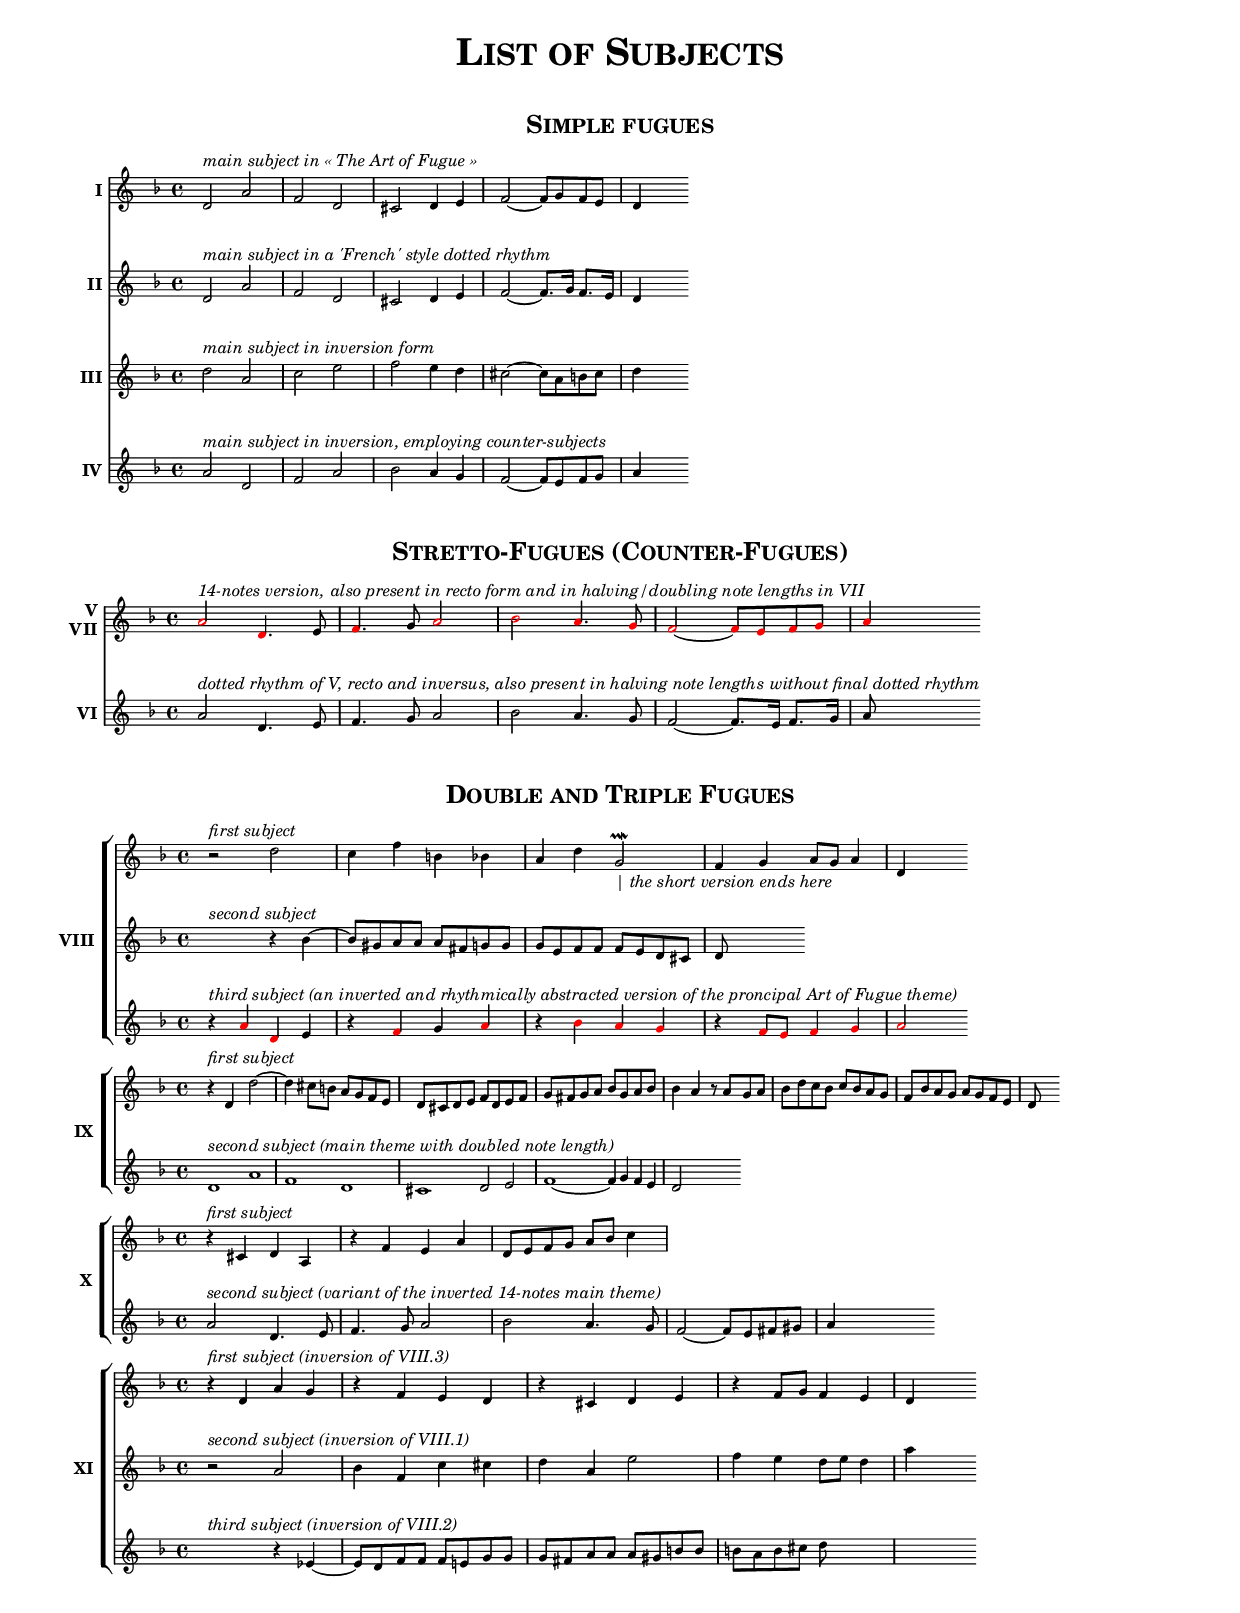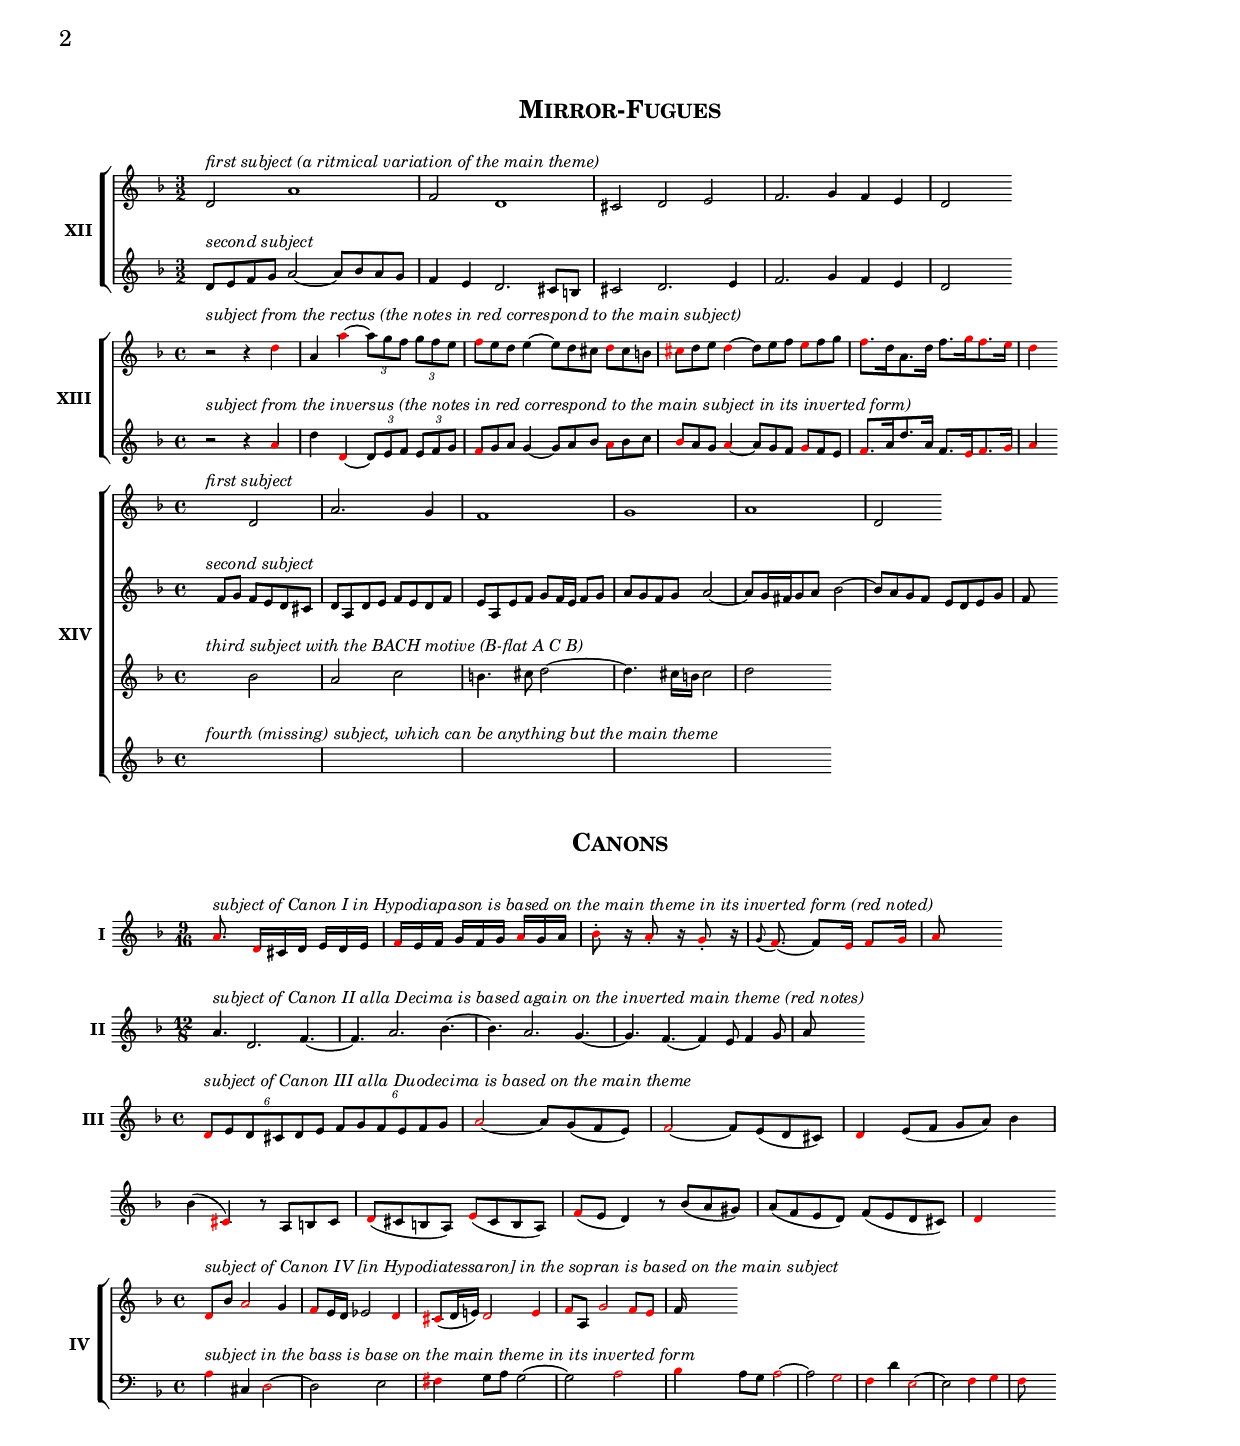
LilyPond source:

\include "./macros.ly"

commonSettings = {
  \time 4/4
  \key d \minor
  %\once\override Staff.TimeSignature.stencil = ##f
  \override Score.BarNumber.break-visibility = ##(#f #f #f)
  \override Staff.NoteHead.style = #'baroque
}

CommonSubjectI = {
  \commonSettings
  | d'2^\markup \abs-fontsize #8 \italic { "main subject in « The Art of Fugue »" }
    a'
  | f d | cis d4 e | f2~ f8 g f e | d4 s
}
CommonSubjectII = {
  \commonSettings
  | d'2^\markup \abs-fontsize #8 \italic { "main subject in a 'French' style dotted rhythm" }
    a'
  | f d | cis d4 e | f2~ f8. g16 f8. e16 | d4 s
}
CommonSubjectIII = {
  \commonSettings
  | d''2^\markup \abs-fontsize #8 \italic { "main subject in inversion form" }
    a
  | c e | f e4 d | cis2~ cis8 a b cis | d4 s
}
CommonSubjectIV = {
  \commonSettings
  | a'2^\markup \abs-fontsize #8 \italic { "main subject in inversion, employing counter-subjects" }
    d,
  | f a | bes a4 g | f2~ f8 e f g | a4 s
}
CommonSubjectV = {
  \commonSettings
  | \red a'2^\markup \abs-fontsize #8 \italic  {
      "14-notes version,"
      "also present in recto form and in halving/doubling note lengths in VII"
    }
    \once\override Stem.length = #6 \red d,4. e8
  | \red f4. g8 \red a2
  | \red bes \red a4. \red g8
  | \red \red f2~ \red f8 \red e \red f \red g
  | \red a4 s
}

CommonSubjectVI = {
  \commonSettings
  | a'2^\markup \abs-fontsize #8 \italic  {
      "dotted rhythm of V, recto and inversus, also present in halving note lengths"
      "without final dotted rhythm"
    }
    \once\override Stem.length = #5 d,4. e8
  | f4. g8 a2 | bes a4. g8 | f2~ f8. e16 f8. g16 | a8 s4.
}

SubjectVIIIFirst = \relative {
  \commonSettings
  | r2^\markup \abs-fontsize #8 \italic { "first subject" }
    d''
  | c4 f b, bes | a d g,2^\prallmordent_\markup \abs-fontsize #8 \italic { "| the short version ends here" }
  | f4 g a8 g a4 | d,4 s
}
SubjectVIIISecond = \relative {
  \commonSettings
  | s2^\markup \abs-fontsize #8 \italic { "second subject" }
    r4 bes'~
  | bes8 gis a a a fis g g | g e f f f e d cis | d s4.
}
SubjectVIIIThird = \relative {
  \commonSettings
  | r4^\markup \abs-fontsize #8 \italic {
      "third subject (an inverted and rhythmically abstracted version of the proncipal Art of Fugue theme)"
    }
    \red a' \red d, e | r \red f g \red a | r \red bes \red a \red g | r \red { f8 e f4 g | a2 } % s
}

SubjectIXFirst = {
  \commonSettings
  | r4^\markup \abs-fontsize #8 \italic {
      "first subject"
    }
    d' d'2~ | d4 cis8 b a g f e | d cis d e f d e f | g fis g a bes g a bes | bes4 a r8 a g a
  | bes d c bes c bes a g | f bes a g a g f e | d s
}
SubjectIXSecond = {
  \commonSettings
  | d'1*1/2^\markup \abs-fontsize #8 \italic {
      "second subject (main theme with doubled note length)"
    }
    a' | f d | cis d2*1/2 e | f1*1/2~ f4*1/2 g f e | d2*1/2 s1*1/2
}

SubjectXFirst = {
  \commonSettings
  | r4^\markup \abs-fontsize #8 \italic {
      "first subject"
    }
    cis' d a | r f' e a | d,8 e f g a bes c4 | % c8 bes a g fis d g4
}
SubjectXSecond = {
  \commonSettings
  | a'2^\markup \abs-fontsize #8 \italic {
      "second subject (variant of the inverted 14-notes main theme)"
    }
    d,4. e8 | f4. g8 a2 | bes a4. g8 | f2~ f8 e fis gis | a4 s2
}

SubjectXIFirst = {
  \commonSettings
  | r4^\markup \abs-fontsize #8 \italic {
      "first subject (inversion of VIII.3)"
    }
    d' a' g
  | r f e d | r cis d e | r f8 g f4 e | d4 s
}
SubjectXISecond = {
  \commonSettings
  | r2^\markup \abs-fontsize #8 \italic {
      "second subject (inversion of VIII.1)"
    }
    a'
  | bes4 f c' cis | d a e'2 | f4 e d8 e d4 | a'4 s
}
SubjectXIThird = {
  \commonSettings
  | s2^\markup \abs-fontsize #8 \italic {
      "third subject (inversion of VIII.2)"
    }
    r4 ees'~
  | ees8 d f f f e g g | g fis a a a gis b b | b a b cis d s4. | s2
}

SubjectXIIFirst = {
  \commonSettings
  | \time 3/2
    d'2^\markup \abs-fontsize #8 \italic {
      "first subject (a ritmical variation of the main theme)"
    }
    a'1
  | f2 d1 | cis2 d e | f2. g4 f e | d2 s4
}
SubjectXIISecond = {
  \commonSettings
  | \time 3/2
    d'8^\markup \abs-fontsize #8 \italic { "second subject" }
    e f g a2~ a8 bes a g | f4 e d2. cis8 b | cis2 d2. e4 | f2. g4 f e | d2 s4
}

SubjectXIIIFirst = {
  \commonSettings
  | r2^\markup \abs-fontsize #8 \italic {
      "subject from the rectus (the notes in red correspond to the main subject)"
    }
    r4 \red d'' | a \red a'~ \tuplet 3/2 { a8 g f } \tuplet 3/2 { g f e }
  | \omit TupletNumber \tuplet 3/2 { \red f e d } e4~ \tuplet 3/2 { e8 d cis } \tuplet 3/2 { \red d cis b }
  | \tuplet 3/2 { \red cis d e } \red d4~ \tuplet 3/2 { d8 e f } \tuplet 3/2 { \red e f g }
  | \red f8.[ d16 a8. d16] f8.[ \red g16 \red f8. \red e16] | \red d4
}
SubjectXIIISecond = {
  \commonSettings
  | r2^\markup \abs-fontsize #8 \italic {
      "subject from the inversus (the notes in red correspond to the main subject in its inverted form)"
    }
    r4 \red a' | d \red d,~ \tuplet 3/2 { d8 e f } \tuplet 3/2 { e f g }
  | \omit TupletNumber \tuplet 3/2 { \red f g a } g4~ \tuplet 3/2 { g8 a bes } \tuplet 3/2 { \red a bes c }
  | \tuplet 3/2 { \red bes a g } \red a4~ \tuplet 3/2 { a8 g f } \tuplet 3/2 { \red g f e }
  | \red f8.[ a16 d8. a16] f8.[ \red e16 \red f8. \red g16] | \red a4
}

SubjectXIVFirst = {
  \commonSettings
  | s2^\markup \abs-fontsize #8 \italic { "first subject" }
    d'
  | a'2. g4 | f1 | g | a | d,2 % s
}
SubjectXIVSecond = {
  \commonSettings
  | s4^\markup \abs-fontsize #8 \italic { "second subject" }
    f'8 g f e d cis
  | d a d e f e d f | e a, e' f g f16 e f8 g | a g f g a2~ | a8[ g16 fis g8 a] bes2~ | bes8 a g f e d e g
  | f s % s2.
}
SubjectXIVThird = {
  \commonSettings
  | s2^\markup \abs-fontsize #8 \italic {
      "third subject with the BACH motive (B-flat A C B)"
    }
    bes'
  | a c | b4. cis8 d2~ | d4. cis16 b  cis2 | d % s
}
SubjectXIVFourth = {
  \commonSettings
  | s1^\markup \abs-fontsize #8 \italic {
      "fourth (missing) subject, which can be anything but the main theme"
    }
  | s | s | s | s2
}

CanonI = {
  \commonSettings
  \time 9/16
  | \red a'8.^\markup \abs-fontsize #8 \italic {
      "subject of Canon I in Hypodiapason is based on the main theme in its inverted form (red noted)"
    }
    \red d,16 cis d e d e
  | \red f e f g f g \red a g a
  | \red bes8^. r16 \red a8_. r16 \red g8_. r16
  | \appoggiatura g8 \red f8.~ f8 \red e16 \red f8 \red g16
  | \red a8 s
}
CanonII = {
  \commonSettings
  \time 12/8
  | a'4.^\markup \abs-fontsize #8 \italic {
      "subject of Canon II alla Decima is based again on the inverted main theme (red notes)"
    }
    d,2. f4.~
  | f a2. bes4.~
  | bes a2. g4.~
  | g f~ f4 e8 f4 g8
  | a8 s4
}
CanonIII = {
  \commonSettings
  | \tuplet 6/4 {
      \red d'8[^\markup \abs-fontsize #8 \italic {
        "subject of Canon III alla Duodecima is based on the main theme"
      }
      e d cis d e]
    } \tuplet 6/4 { f[ g f e f g] }
  | \red a2~ a8 g( f e)
  | \red f2~ f8 e( d cis)
  | \red d4 e8( f g a) bes4
  | bes( \red  cis,) r8 a b cis
  | \red d( cis b a) \red e'( cis b a)
  | \red f'( e d4) r8 bes'( a gis)
  | a( f e d) f( e d cis)
  | \red d4 s
}
CanonIVSopran = {
  \commonSettings
  | \red d'8^\markup \abs-fontsize #8 \italic {
      "subject of Canon IV [in Hypodiatessaron] in the sopran is based on the main subject"
     }
     bes' \red a2 g4
  | \red f8 e16 d ees2 \red d4
  | \red cis8_( d16 e!) \red d2 \red e4
  | \red f8 a, \red g'2 \red f8 \red e
  | f16 s8.
}
CanonIVBass = {
  \commonSettings
  \clef bass
  | \red a4^\markup \abs-fontsize #8 \italic {
      "subject in the bass is base on the main theme in its inverted form"
    }
    cis, \red  d2~ \noBreak
  | d e \noBreak
  | \red fis4 g8 a g2~ \noBreak
  | g \red a \noBreak
  | \red bes4 a8 g \red a2~ \noBreak
  | a \red g \noBreak
  | \red f4 d' \red e,2~ \noBreak
  | e \red f4 \red g \noBreak
  | \red f8 s
}

\markup \fill-line {
  \center-column \abs-fontsize #18 \smallCaps \bold {
    \null
    "List of Subjects"
    \vspace #1
  }
}

\markup \fill-line {
  \center-column \abs-fontsize #12 \smallCaps \bold {
    \null
    "Simple fugues"
    \vspace #0.5
  }
}

\markup \line {
  \hspace #2
  \left-column {
    \score {
      <<
        \new Staff \with {
          instrumentName = \markup \abs-fontsize #8 \bold { "I " }
        } \relative \CommonSubjectI
        \new Staff \with {
          instrumentName = \markup \abs-fontsize #8 \bold { "II " }
        } \relative \CommonSubjectII
        \new Staff \with {
          instrumentName = \markup \abs-fontsize #8 \bold { "III " }
        } \relative \CommonSubjectIII
        \new Staff \with {
          instrumentName = \markup \abs-fontsize #8 \bold { "IV " }
        } \relative \CommonSubjectIV
      >>
      \layout {
        %\context {
        %  \Score
        %  proportionalNotationDuration = #(ly:make-moment 1)
        %}
        indent = #0
        line-width = #160
        #(layout-set-staff-size 12)
      }
    }
  }
}

\markup \fill-line {
  \center-column \abs-fontsize #12 \smallCaps \bold {
    \null\null
    "Stretto-Fugues (Counter-Fugues)"
    \vspace #0.5
  }
}

\markup \line {
  \hspace #1
  \left-column {
    \score {
      <<
        \new Staff \with {
          instrumentName = \markup \abs-fontsize #8 \bold {
            \right-column { "V " \raise #1.8 \line { "VII " } }
          }
        } \relative \CommonSubjectV
        % Contrapunctus VI
        \new Staff \with {
          instrumentName = \markup \abs-fontsize #8 \bold { "VI " }
        } \relative \CommonSubjectVI
      >>
      \layout {
        %\context {
        %  \Score
        %  proportionalNotationDuration = #(ly:make-moment 1)
        %}
        indent = #0
        line-width = #160
        #(layout-set-staff-size 12)
      }
    }
  }
}

\markup \fill-line {
  \center-column \abs-fontsize #12 \smallCaps \bold {
    \null\null
    "Double and Triple Fugues"
    \vspace #0.5
  }
}

% Contrapunctus VIII
\markup \line {
  \left-column {
    \score {
      <<
        \new ChoirStaff \with {
          instrumentName = \markup \abs-fontsize #8 \bold { "VIII " }
          \override StaffGrouper.staff-staff-spacing = #'(
                      (basic-distance . 0)
                      (padding . 2))
          }
        <<
        \new Staff {
          \new Voice = "subjectviii1" \relative \SubjectVIIIFirst
        }
        \new Staff {
          \new Voice = "subjectviii2" \relative \SubjectVIIISecond
        }
        \new Staff {
          \new Voice = "subjectviii3" \relative \SubjectVIIIThird
        }
        >>
      >>
      \layout {
        %\context {
        %  \Score
        %  proportionalNotationDuration = #(ly:make-moment 1)
        %}
        indent = #0
        line-width = #160
        #(layout-set-staff-size 12)
      }
    }
  }
}

% Contrapunctus IX
\markup \line {
  \hspace #1.4
  \left-column {
    \score {
      <<
        \new ChoirStaff \with {
          instrumentName = \markup \abs-fontsize #8 \bold { "IX " }
          \override StaffGrouper.staff-staff-spacing = #'(
                      (basic-distance . 0)
                      (padding . 2))
          }
        <<
        \new Staff {
          \new Voice = "subjectix1" \relative \SubjectIXFirst
        }
        \new Staff {
          \new Voice = "subjectix2" \relative \SubjectIXSecond
        }
        >>
      >>
      \layout {
        %\context {
        %  \Score
        %  proportionalNotationDuration = #(ly:make-moment 1)
        %}
        indent = #0
        line-width = #160
        #(layout-set-staff-size 12)
      }
    }
  }
}

% Contrapunctus X
\markup \line {
  \hspace #2.0
  \left-column {
    \score {
      <<
        \new ChoirStaff \with {
          instrumentName = \markup \abs-fontsize #8 \bold { "X " }
          \override StaffGrouper.staff-staff-spacing = #'(
                      (basic-distance . 0)
                      (padding . 2))
          }
        <<
        \new Staff {
          \new Voice = "subjectix1" \relative \SubjectXFirst
        }
        \new Staff {
          \new Voice = "subjectix2" \relative \SubjectXSecond
        }
        >>
      >>
      \layout {
        %\context {
        %  \Score
        %  proportionalNotationDuration = #(ly:make-moment 1)
        %}
        indent = #0
        line-width = #160
        #(layout-set-staff-size 12)
      }
    }
  }
}

% Contrapunctus XI
\markup \line {
  \hspace #1.4
  \left-column {
    \score {
      <<
        \new ChoirStaff \with {
          instrumentName = \markup \abs-fontsize #8 \bold { "XI " }
          \override StaffGrouper.staff-staff-spacing = #'(
                      (basic-distance . 0)
                      (padding . 2))
          }
        <<
        \new Staff {
          \new Voice = "subjectxi1" \relative \SubjectXIFirst
        }
        \new Staff {
          \new Voice = "subjectxi2" \relative \SubjectXISecond
        }
        \new Staff {
          \new Voice = "subjectxi3" \relative \SubjectXIThird
        }
        >>
      >>
      \layout {
        %\context {
        %  \Score
        %  proportionalNotationDuration = #(ly:make-moment 1)
        %}
        indent = #0
        line-width = #160
        #(layout-set-staff-size 12)
      }
    }
  }
}

\pageBreak

\markup \fill-line {
  \center-column \abs-fontsize #12 \smallCaps \bold {
    \null\null
    "Mirror-Fugues"
    \vspace #1
  }
}

% Contrapunctus XII
\markup \line {
  \hspace #0.6
  \left-column {
    \score {
      <<
        \new ChoirStaff \with {
          instrumentName = \markup \abs-fontsize #8 \bold { "XII " }
          \override StaffGrouper.staff-staff-spacing = #'(
                      (basic-distance . 0)
                      (padding . 2))
          }
        <<
        \new Staff {
          \new Voice = "subjectxii1" \relative \SubjectXIIFirst
        }
        \new Staff {
          \new Voice = "subjectxii2" \relative \SubjectXIISecond
        }
        >>
      >>
      \layout {
        %\context {
        %  \Score
        %  proportionalNotationDuration = #(ly:make-moment 1)
        %}
        indent = #0
        line-width = #160
        #(layout-set-staff-size 12)
      }
    }
  }
}

% Contrapunctus XIII
\markup \line {
  \hspace #-0.2
  \left-column {
    \score {
      <<
        \new ChoirStaff \with {
          instrumentName = \markup \abs-fontsize #8 \bold { "XIII " }
          \override StaffGrouper.staff-staff-spacing = #'(
                      (basic-distance . 0)
                      (padding . 2))
          }
        <<
        \new Staff {
          \new Voice = "subjectxiii1" \relative \SubjectXIIIFirst
        }
        \new Staff {
          \new Voice = "subjectxiii2" \relative \SubjectXIIISecond
        }
        >>
      >>
      \layout {
        %\context {
        %  \Score
        %  proportionalNotationDuration = #(ly:make-moment 1)
        %}
        indent = #0
        line-width = #160
        #(layout-set-staff-size 12)
      }
    }
  }
}

% Contrapunctus XIV
\markup \line {
  \hspace #0
  \left-column {
    \score {
      <<
        \new ChoirStaff \with {
          instrumentName = \markup \abs-fontsize #8 \bold { "XIV " }
          \override StaffGrouper.staff-staff-spacing = #'(
                      (basic-distance . 0)
                      (padding . 2))
          }
        <<
        \new Staff {
          \new Voice = "subjectxiv1" \relative \SubjectXIVFirst
        }
        \new Staff {
          \new Voice = "subjectxiv2" \relative \SubjectXIVSecond
        }
        \new Staff {
          \new Voice = "subjectxiv3" \relative \SubjectXIVThird
        }
        \new Staff {
          \new Voice = "subjectxiv4" \relative \SubjectXIVFourth
        }
        >>
      >>
      \layout {
        %\context {
        %  \Score
        %  proportionalNotationDuration = #(ly:make-moment 1)
        %}
        indent = #0
        line-width = #160
        #(layout-set-staff-size 12)
      }
    }
  }
  \vspace #3
}

\markup \fill-line {
  \center-column \abs-fontsize #12 \smallCaps \bold {
    \null\null
    "Canons"
    \vspace #0.5
  }
}

\markup \line {
  \hspace #3.8
  \left-column {
    \score {
      <<
        \new Staff \with {
          instrumentName = \markup \abs-fontsize #8 \bold { "I " }
        } \relative \CanonI
      >>
      \layout {
        indent = #0
        line-width = #160
        #(layout-set-staff-size 12)
      }
    }
  }
  \vspace #2
}

\markup \line {
  \hspace #3
  \left-column {
    \score {
      <<
        \new Staff \with {
          instrumentName = \markup \abs-fontsize #8 \bold { "II " }
        } \relative \CanonII
      >>
      \layout {
        indent = #0
        line-width = #160
        #(layout-set-staff-size 12)
      }
    }
  }
  \vspace #2
}

\markup \line {
  \hspace #2.2
  \left-column {
    \score {
      <<
        \new Staff \with {
          instrumentName = \markup \abs-fontsize #8 \bold { "III " }
        } \relative \CanonIII
      >>
      \layout {
        indent = #0
        line-width = #160
        #(layout-set-staff-size 12)
      }
    }
  }
  \vspace #2
}

\markup \line {
  \hspace #1
  \left-column {
    \vspace #0.5
    \score {
      <<
        \new ChoirStaff \with {
          instrumentName = \markup \abs-fontsize #8 \bold { "IV " }
          \override StaffGrouper.staff-staff-spacing = #'(
                      (basic-distance . 0)
                      (padding . 2))
          }
        <<
        \new Staff {
          \new Voice = "canonivsopran" \relative \CanonIVSopran
        }
        \new Staff {
          \new Voice = "canonivbass" \relative \CanonIVBass
        }
        >>
      >>
      \layout {
        indent = #0
        line-width = #160
        #(layout-set-staff-size 12)
      }
    }
  }
}
